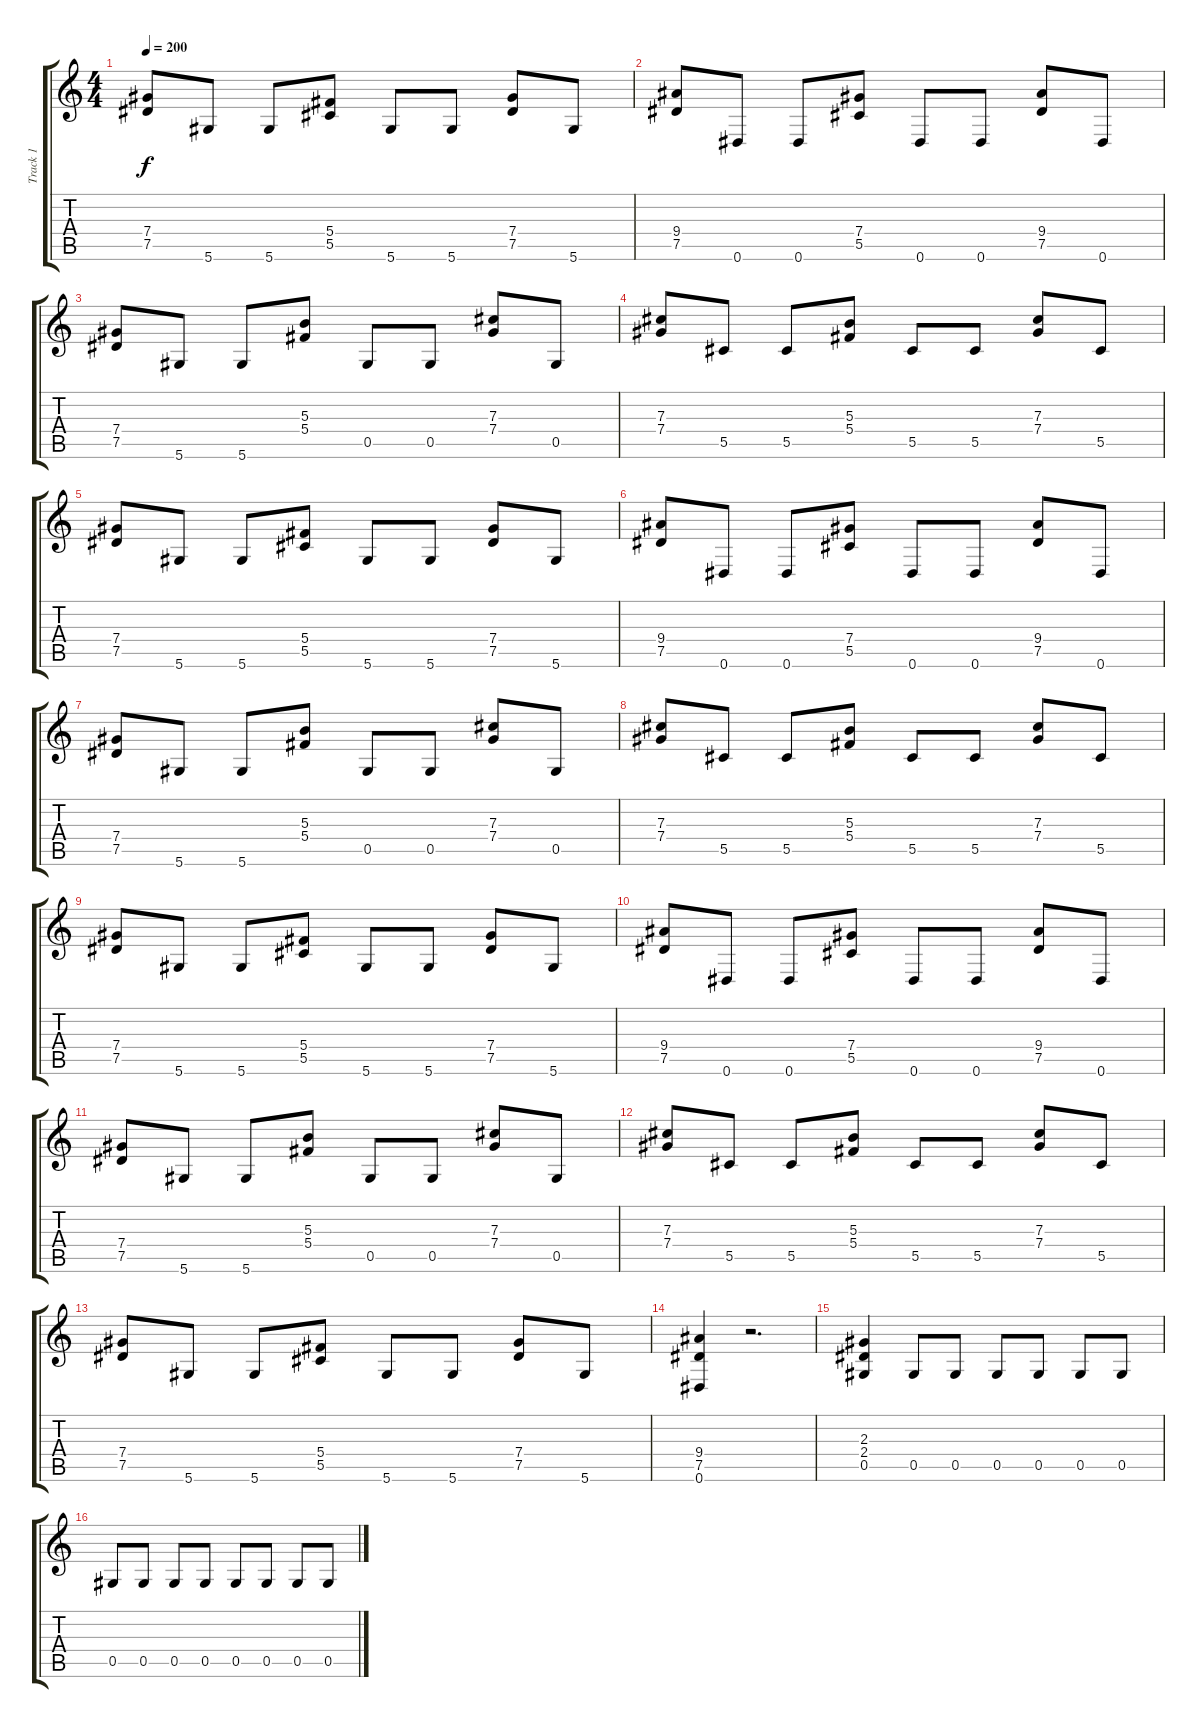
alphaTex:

\track ("Track 1" "Track 1") {instrument distortionguitar}
\staff {score tabs}
\tuning (Eb4 Bb3 Gb3 Db3 Ab2 Eb2) {hide}
\ts (4 4)
\tempo 200
\clef g2
\ks c
(7.4 7.5).8{dy f} 5.6.8 5.6.8 (5.4 5.5).8 5.6.8 5.6.8 (7.4 7.5).8 5.6.8 |
(9.4 7.5).8 0.6.8 0.6.8 (7.4 5.5).8 0.6.8 0.6.8 (9.4 7.5).8 0.6.8 |
(7.4 7.5).8 5.6.8 5.6.8 (5.3 5.4).8 0.5.8 0.5.8 (7.3 7.4).8 0.5.8 |
(7.3 7.4).8 5.5.8 5.5.8 (5.3 5.4).8 5.5.8 5.5.8 (7.3 7.4).8 5.5.8 |
(7.4 7.5).8 5.6.8 5.6.8 (5.4 5.5).8 5.6.8 5.6.8 (7.4 7.5).8 5.6.8 |
(9.4 7.5).8 0.6.8 0.6.8 (7.4 5.5).8 0.6.8 0.6.8 (9.4 7.5).8 0.6.8 |
(7.4 7.5).8 5.6.8 5.6.8 (5.3 5.4).8 0.5.8 0.5.8 (7.3 7.4).8 0.5.8 |
(7.3 7.4).8 5.5.8 5.5.8 (5.3 5.4).8 5.5.8 5.5.8 (7.3 7.4).8 5.5.8 |
(7.4 7.5).8 5.6.8 5.6.8 (5.4 5.5).8 5.6.8 5.6.8 (7.4 7.5).8 5.6.8 |
(9.4 7.5).8 0.6.8 0.6.8 (7.4 5.5).8 0.6.8 0.6.8 (9.4 7.5).8 0.6.8 |
(7.4 7.5).8 5.6.8 5.6.8 (5.3 5.4).8 0.5.8 0.5.8 (7.3 7.4).8 0.5.8 |
(7.3 7.4).8 5.5.8 5.5.8 (5.3 5.4).8 5.5.8 5.5.8 (7.3 7.4).8 5.5.8 |
(7.4 7.5).8 5.6.8 5.6.8 (5.4 5.5).8 5.6.8 5.6.8 (7.4 7.5).8 5.6.8 |
(9.4 7.5 0.6).4 r.2{d} |
(2.3 2.4 0.5).4 0.5.8 0.5.8 0.5.8 0.5.8 0.5.8 0.5.8 |
0.5.8 0.5.8 0.5.8 0.5.8 0.5.8 0.5.8 0.5.8 0.5.8
